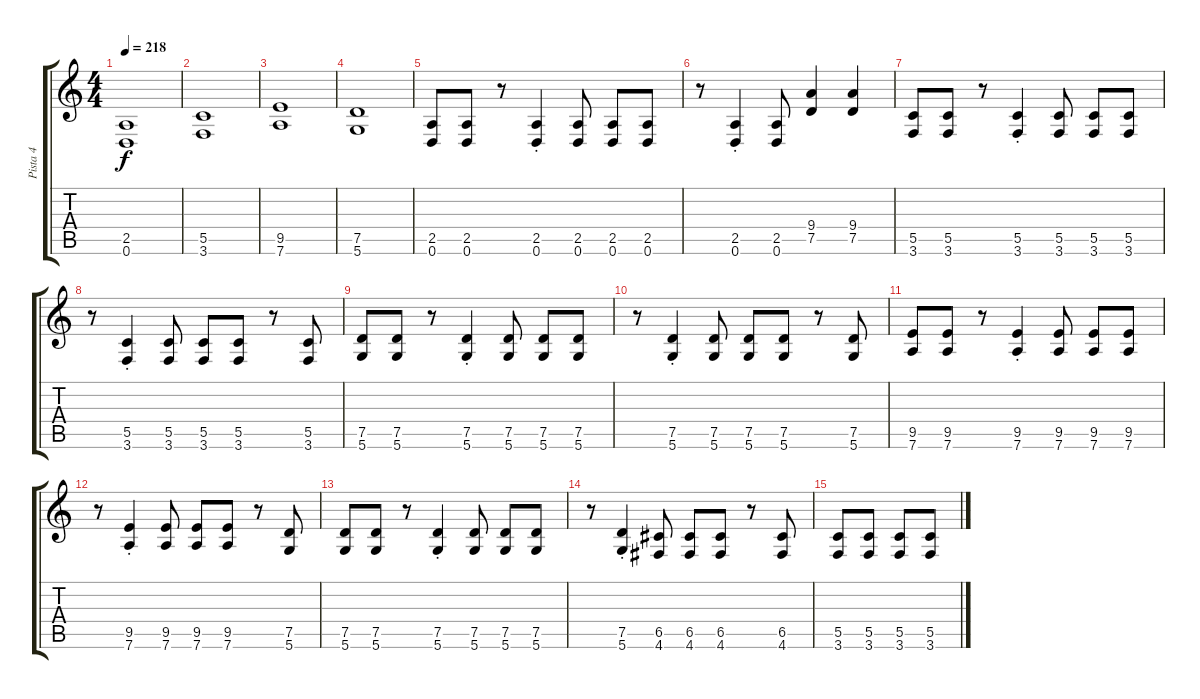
\track ("Pista 4" "Pista 4") {solo instrument distortionguitar}
\staff {score tabs}
\tuning (D4 A3 F3 C3 G2 D2) {hide}
\ts (4 4)
\tempo 218
\clef g2
\ks c
(2.5 0.6).1{dy f} |
(5.5 3.6).1 |
(9.5 7.6).1 |
(7.5 5.6).1 |
(2.5 0.6).8 (2.5 0.6).8 r.8 (2.5{st} 0.6{st}).4 (2.5 0.6).8 (2.5 0.6).8 (2.5 0.6).8 |
r.8 (2.5{st} 0.6{st}).4 (2.5 0.6).8 (9.4 7.5).4 (9.4 7.5).4 |
(5.5 3.6).8 (5.5 3.6).8 r.8 (5.5{st} 3.6{st}).4 (5.5 3.6).8 (5.5 3.6).8 (5.5 3.6).8 |
r.8 (5.5{st} 3.6{st}).4 (5.5 3.6).8 (5.5 3.6).8 (5.5 3.6).8 r.8 (5.5 3.6).8 |
(7.5 5.6).8 (7.5 5.6).8 r.8 (7.5{st} 5.6{st}).4 (7.5 5.6).8 (7.5 5.6).8 (7.5 5.6).8 |
r.8 (7.5{st} 5.6{st}).4 (7.5 5.6).8 (7.5 5.6).8 (7.5 5.6).8 r.8 (7.5 5.6).8 |
(9.5 7.6).8 (9.5 7.6).8 r.8 (9.5{st} 7.6{st}).4 (9.5 7.6).8 (9.5 7.6).8 (9.5 7.6).8 |
r.8 (9.5{st} 7.6{st}).4 (9.5 7.6).8 (9.5 7.6).8 (9.5 7.6).8 r.8 (7.5 5.6).8 |
(7.5 5.6).8 (7.5 5.6).8 r.8 (7.5{st} 5.6{st}).4 (7.5 5.6).8 (7.5 5.6).8 (7.5 5.6).8 |
r.8 (7.5{st} 5.6{st}).4 (6.5 4.6).8 (6.5 4.6).8 (6.5 4.6).8 r.8 (6.5 4.6).8 |
(5.5 3.6).8 (5.5 3.6).8 (5.5 3.6).8 (5.5 3.6).8
